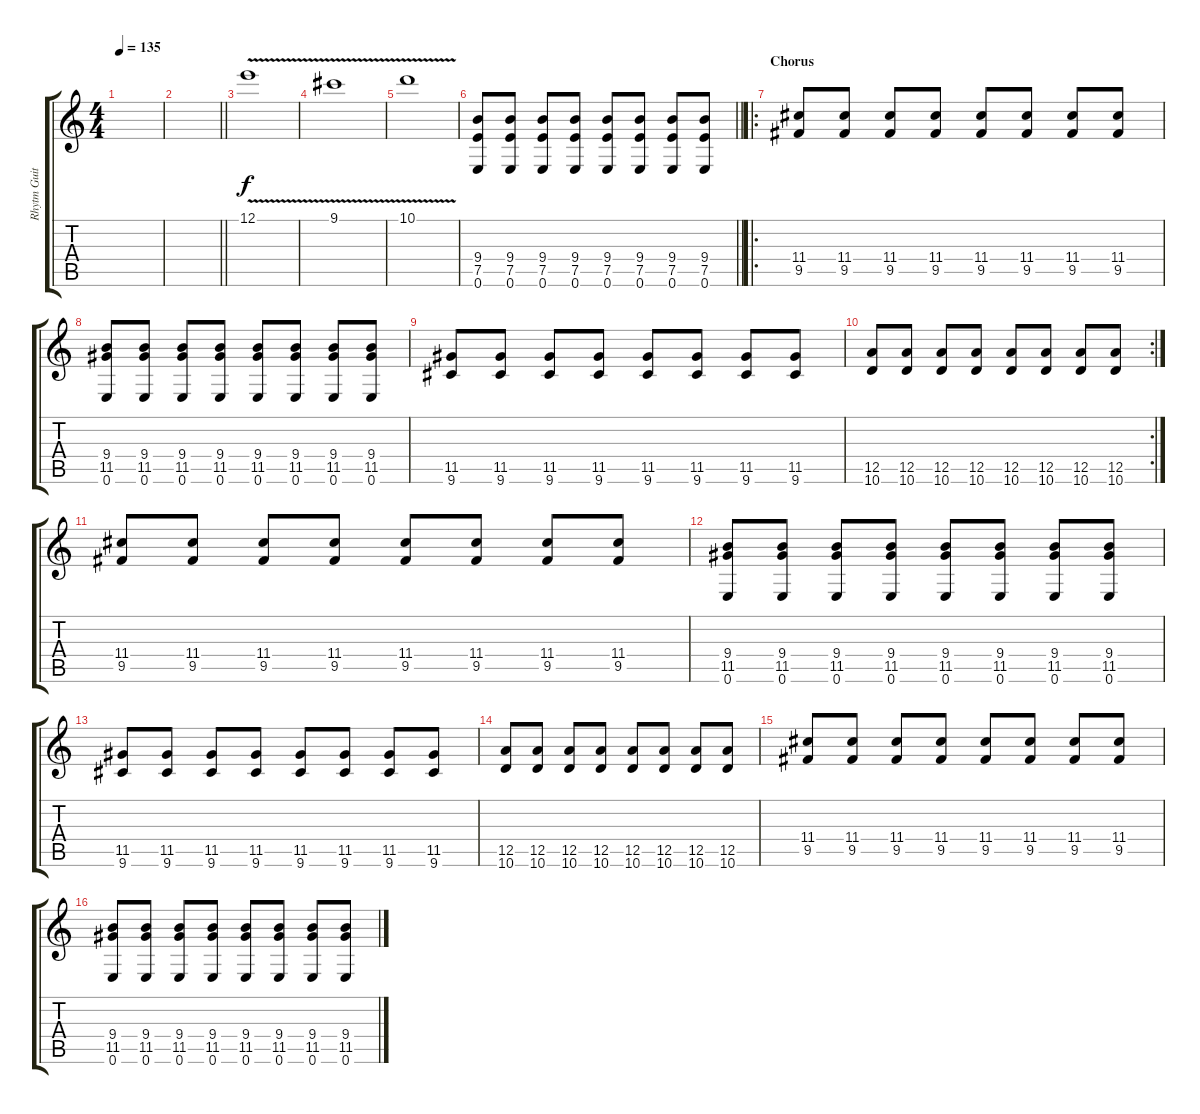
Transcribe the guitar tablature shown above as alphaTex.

\track ("Rhytm Guitar" "Rhytm Guit") {instrument acousticguitarsteel}
\staff {score tabs}
\tuning (E4 B3 G3 D3 A2 E2) {hide}
\ts (4 4)
\tempo 135
\clef g2
\ks c
|
\barLineRight lightlight
|
12.1{v}.1 |
9.1{v}.1 |
10.1{v}.1 |
\barLineRight lightlight
(9.4 7.5 0.6).8{volume 13 instrument distortionguitar} (9.4 7.5 0.6).8 (9.4 7.5 0.6).8 (9.4 7.5 0.6).8 (9.4 7.5 0.6).8 (9.4 7.5 0.6).8 (9.4 7.5 0.6).8 (9.4 7.5 0.6).8 |
\ro
\section ("" "Chorus")
(11.4 9.5).8{instrument distortionguitar} (11.4 9.5).8 (11.4 9.5).8 (11.4 9.5).8 (11.4 9.5).8 (11.4 9.5).8 (11.4 9.5).8 (11.4 9.5).8 |
(9.4 11.5 0.6).8 (9.4 11.5 0.6).8 (9.4 11.5 0.6).8 (9.4 11.5 0.6).8 (9.4 11.5 0.6).8 (9.4 11.5 0.6).8 (9.4 11.5 0.6).8 (9.4 11.5 0.6).8 |
(11.5 9.6).8 (11.5 9.6).8 (11.5 9.6).8 (11.5 9.6).8 (11.5 9.6).8 (11.5 9.6).8 (11.5 9.6).8 (11.5 9.6).8 |
\rc 2
(12.5 10.6).8 (12.5 10.6).8 (12.5 10.6).8 (12.5 10.6).8 (12.5 10.6).8 (12.5 10.6).8 (12.5 10.6).8 (12.5 10.6).8 |
(11.4 9.5).8 (11.4 9.5).8 (11.4 9.5).8 (11.4 9.5).8 (11.4 9.5).8 (11.4 9.5).8 (11.4 9.5).8 (11.4 9.5).8 |
(9.4 11.5 0.6).8 (9.4 11.5 0.6).8 (9.4 11.5 0.6).8 (9.4 11.5 0.6).8 (9.4 11.5 0.6).8 (9.4 11.5 0.6).8 (9.4 11.5 0.6).8 (9.4 11.5 0.6).8 |
(11.5 9.6).8 (11.5 9.6).8 (11.5 9.6).8 (11.5 9.6).8 (11.5 9.6).8 (11.5 9.6).8 (11.5 9.6).8 (11.5 9.6).8 |
(12.5 10.6).8 (12.5 10.6).8 (12.5 10.6).8 (12.5 10.6).8 (12.5 10.6).8 (12.5 10.6).8 (12.5 10.6).8 (12.5 10.6).8 |
(11.4 9.5).8 (11.4 9.5).8 (11.4 9.5).8 (11.4 9.5).8 (11.4 9.5).8 (11.4 9.5).8 (11.4 9.5).8 (11.4 9.5).8 |
(9.4 11.5 0.6).8 (9.4 11.5 0.6).8 (9.4 11.5 0.6).8 (9.4 11.5 0.6).8 (9.4 11.5 0.6).8 (9.4 11.5 0.6).8 (9.4 11.5 0.6).8 (9.4 11.5 0.6).8
